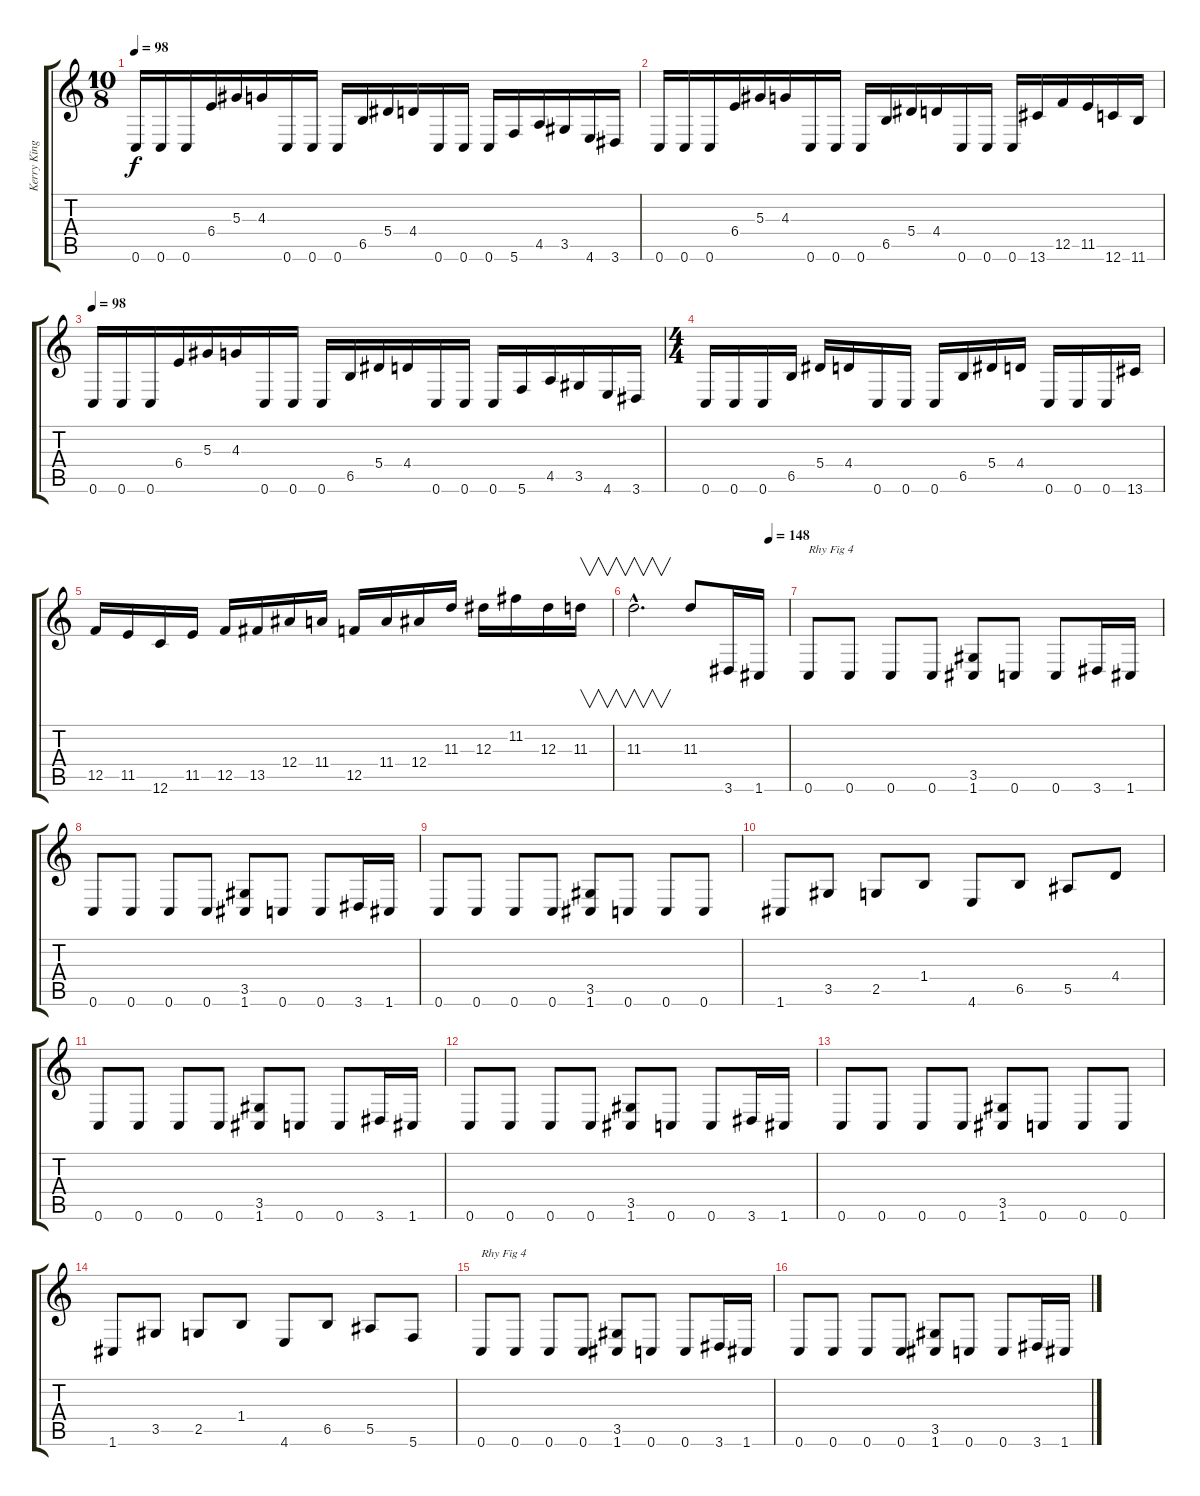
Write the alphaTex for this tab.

\track ("Kerry King" "Kerry King") {instrument distortionguitar}
\staff {score tabs}
\tuning (C4 G3 Eb3 Bb2 F2 C2) {hide}
\ts (10 8)
\tempo 98
\clef g2
\ks c
0.6.16{dy f} 0.6.16 0.6.16 6.4.16 5.3.16 4.3.16 0.6.16 0.6.16 0.6.16 6.5.16 5.4.16 4.4.16 0.6.16 0.6.16 0.6.16 5.6.16 4.5.16 3.5.16 4.6.16 3.6.16 |
0.6.16 0.6.16 0.6.16 6.4.16 5.3.16 4.3.16 0.6.16 0.6.16 0.6.16 6.5.16 5.4.16 4.4.16 0.6.16 0.6.16 0.6.16 13.6.16 12.5.16 11.5.16 12.6.16 11.6.16 |
\tempo 98
0.6.16 0.6.16 0.6.16 6.4.16 5.3.16 4.3.16 0.6.16 0.6.16 0.6.16 6.5.16 5.4.16 4.4.16 0.6.16 0.6.16 0.6.16 5.6.16 4.5.16 3.5.16 4.6.16 3.6.16 |
\ts (4 4)
0.6.16 0.6.16 0.6.16 6.5.16 5.4.16 4.4.16 0.6.16 0.6.16 0.6.16 6.5.16 5.4.16 4.4.16 0.6.16 0.6.16 0.6.16 13.6.16 |
12.5.16 11.5.16 12.6.16 11.5.16 12.5.16 13.5.16 12.4.16 11.4.16 12.5.16 11.4.16 12.4.16 11.3.16 12.3.16 11.2.16 12.3.16 11.3.16{v} |
\tempo (148 0.875)
11.3{hac}.2{v d} 11.3.8 3.6.16 1.6.16 |
0.6.8{txt "Rhy Fig 4"} 0.6.8 0.6.8 0.6.8 (3.5 1.6).8 0.6.8 0.6.8 3.6.16 1.6.16 |
0.6.8 0.6.8 0.6.8 0.6.8 (3.5 1.6).8 0.6.8 0.6.8 3.6.16 1.6.16 |
0.6.8 0.6.8 0.6.8 0.6.8 (3.5 1.6).8 0.6.8 0.6.8 0.6.8 |
1.6.8 3.5.8 2.5.8 1.4.8 4.6.8 6.5.8 5.5.8 4.4.8 |
0.6.8 0.6.8 0.6.8 0.6.8 (3.5 1.6).8 0.6.8 0.6.8 3.6.16 1.6.16 |
0.6.8 0.6.8 0.6.8 0.6.8 (3.5 1.6).8 0.6.8 0.6.8 3.6.16 1.6.16 |
0.6.8 0.6.8 0.6.8 0.6.8 (3.5 1.6).8 0.6.8 0.6.8 0.6.8 |
1.6.8 3.5.8 2.5.8 1.4.8 4.6.8 6.5.8 5.5.8 5.6.8 |
0.6.8{txt "Rhy Fig 4"} 0.6.8 0.6.8 0.6.8 (3.5 1.6).8 0.6.8 0.6.8 3.6.16 1.6.16 |
0.6.8 0.6.8 0.6.8 0.6.8 (3.5 1.6).8 0.6.8 0.6.8 3.6.16 1.6.16
